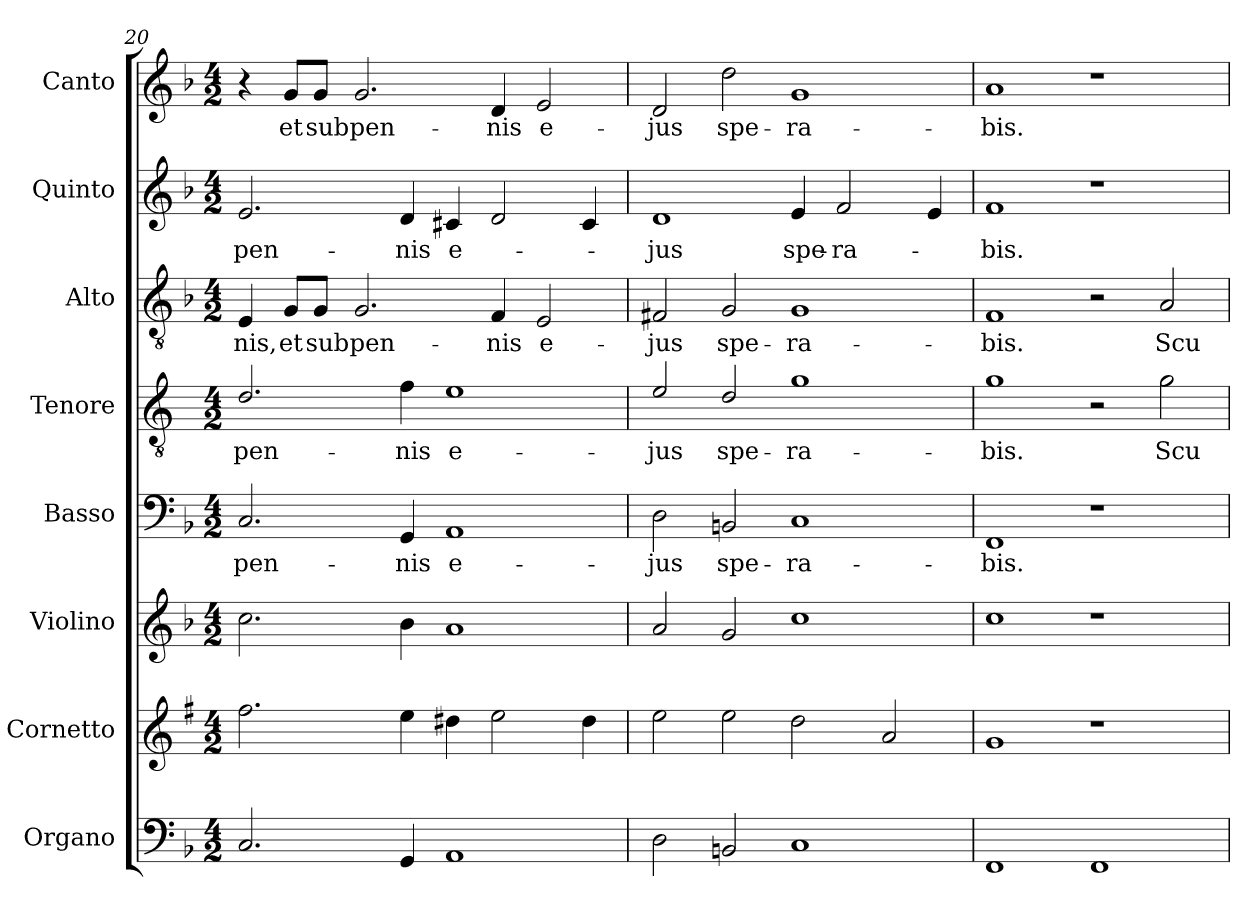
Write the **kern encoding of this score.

**kern	**kern	**kern	**kern	**text	**kern	**text	**kern	**text	**kern	**text	**kern	**text
*part8	*part7	*part6	*part5	*part5	*part4	*part4	*part3	*part3	*part2	*part2	*part1	*part1
*staff8	*staff7	*staff6	*staff5	*staff5	*staff4	*staff4	*staff3	*staff3	*staff2	*staff2	*staff1	*staff1
*I"Organo	*I"Cornetto	*I"Violino	*I"Basso	*	*I"Tenore	*	*I"Alto	*	*I"Quinto	*	*I"Canto	*
*I'Or	*I'Cto.	*I'Vln.	*I'B	*	*I'T	*	*I'A	*	*	*	*I'C	*
*clefF4	*clefG2	*clefG2	*clefF4	*	*clefGv2	*	*clefGv2	*	*clefG2	*	*clefG2	*
*	*ITrd1c2	*	*	*	*ITrd4c7	*	*	*	*	*	*	*
*k[b-]	*k[b-]	*k[b-]	*k[b-]	*	*k[b-]	*	*k[b-]	*	*k[b-]	*	*k[b-]	*
*F:	*F:	*F:	*F:	*	*F:	*	*F:	*	*F:	*	*F:	*
*M4/2	*M4/2	*M4/2	*M4/2	*	*M4/2	*	*M4/2	*	*M4/2	*	*M4/2	*
=20	=20	=20	=20	=20	=20	=20	=20	=20	=20	=20	=20	=20
!	!	!	!	!LO:LY:b	!	!LO:LY:b	!	!LO:LY:b	!	!LO:LY:b	!	!
2.C/	2.ee\	2.cc\	2.C/	pen-	2.G/	pen-	4E/	-nis,	2.e/	pen-	4r	.
!	!	!	!	!	!	!	!	!LO:LY:b	!	!	!	!LO:LY:b
.	.	.	.	.	.	.	8G/L	et	.	.	8g/L	et
!	!	!	!	!	!	!	!	!LO:LY:b	!	!	!	!LO:LY:b
.	.	.	.	.	.	.	8G/J	sub	.	.	8g/J	sub
!	!	!	!	!	!	!	!	!LO:LY:b	!	!	!	!LO:LY:b
.	.	.	.	.	.	.	2.G/	pen-	.	.	2.g/	pen-
!	!	!	!	!LO:LY:b	!	!LO:LY:b	!	!	!	!LO:LY:b	!	!
4GG/	4dd\	4b-\	4GG/	-nis	4B-\	-nis	.	.	4d/	-nis	.	.
!	!	!	!	!LO:LY:b	!	!LO:LY:b	!	!	!	!LO:LY:b	!	!
1AA	4cc#X\	1a	1AA	e-	1A	e-	.	.	4c#X/	e-	.	.
!	!	!	!	!	!	!	!	!LO:LY:b	!	!	!	!LO:LY:b
.	2dd\	.	.	.	.	.	4F/	-nis	2d/	.	4d/	-nis
!	!	!	!	!	!	!	!	!LO:LY:b	!	!	!	!LO:LY:b
.	.	.	.	.	.	.	2E/	e-	.	.	2e/	e-
.	4cc#\	.	.	.	.	.	.	.	4c#/	.	.	.
=21	=21	=21	=21	=21	=21	=21	=21	=21	=21	=21	=21	=21
!	!	!	!	!LO:LY:b	!	!LO:LY:b	!	!LO:LY:b	!	!LO:LY:b	!	!LO:LY:b
2D\	2dd\	2a/	2D\	-jus	2A/	-jus	2F#X/	-jus	1d	-jus	2d/	-jus
!	!	!	!	!LO:LY:b	!	!LO:LY:b	!	!LO:LY:b	!	!	!	!LO:LY:b
2BBn/	2dd\	2g/	2BBn/	spe-	2G/	spe-	2G/	spe-	.	.	2dd\	spe-
!	!	!	!	!LO:LY:b	!	!LO:LY:b	!	!LO:LY:b	!	!LO:LY:b	!	!LO:LY:b
1C	2cc\	1cc	1C	-ra-	1c	-ra-	1G	-ra-	4e/	spe-	1g	-ra-
!	!	!	!	!	!	!	!	!	!	!LO:LY:b	!	!
.	.	.	.	.	.	.	.	.	2f/	-ra-	.	.
.	2g/	.	.	.	.	.	.	.	.	.	.	.
.	.	.	.	.	.	.	.	.	4e/	.	.	.
=22	=22	=22	=22	=22	=22	=22	=22	=22	=22	=22	=22	=22
!	!	!	!	!LO:LY:b	!	!LO:LY:b	!	!LO:LY:b	!	!LO:LY:b	!	!LO:LY:b
1FF	1f	1cc	1FF	-bis.	1c	-bis.	1F	-bis.	1f	-bis.	1a	-bis.
1FF	1r	1r	1r	.	2r	.	2r	.	1r	.	1r	.
!	!	!	!	!	!	!LO:LY:b	!	!LO:LY:b	!	!	!	!
.	.	.	.	.	2c\	Scu-	2A/	Scu-	.	.	.	.
=	=	=	=	=	=	=	=	=	=	=	=	=
*-	*-	*-	*-	*-	*-	*-	*-	*-	*-	*-	*-	*-
